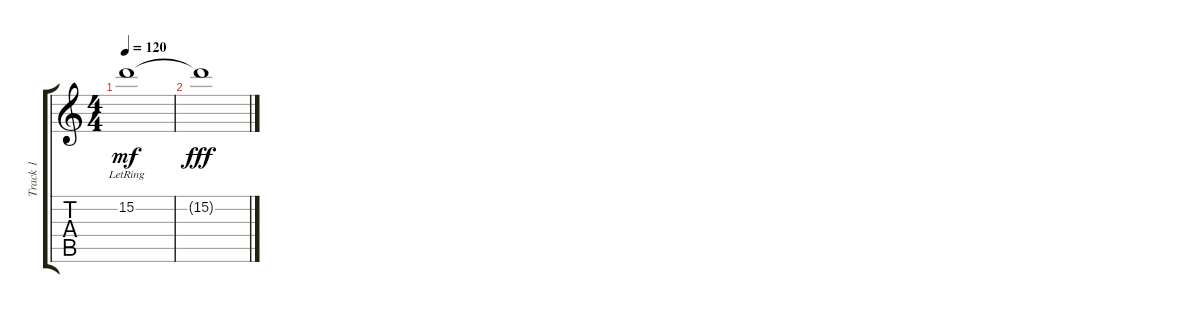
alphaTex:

\track ("Track 1" "Track 1") {instrument electricguitarclean}
\staff {score tabs}
\tuning (E4 B3 G3 D3 A2 E2) {hide}
\ts (4 4)
\tempo 120
\clef g2
\ks c
15.2{lr}.1{dy mf} |
15.2{t}.1{dy fff}
